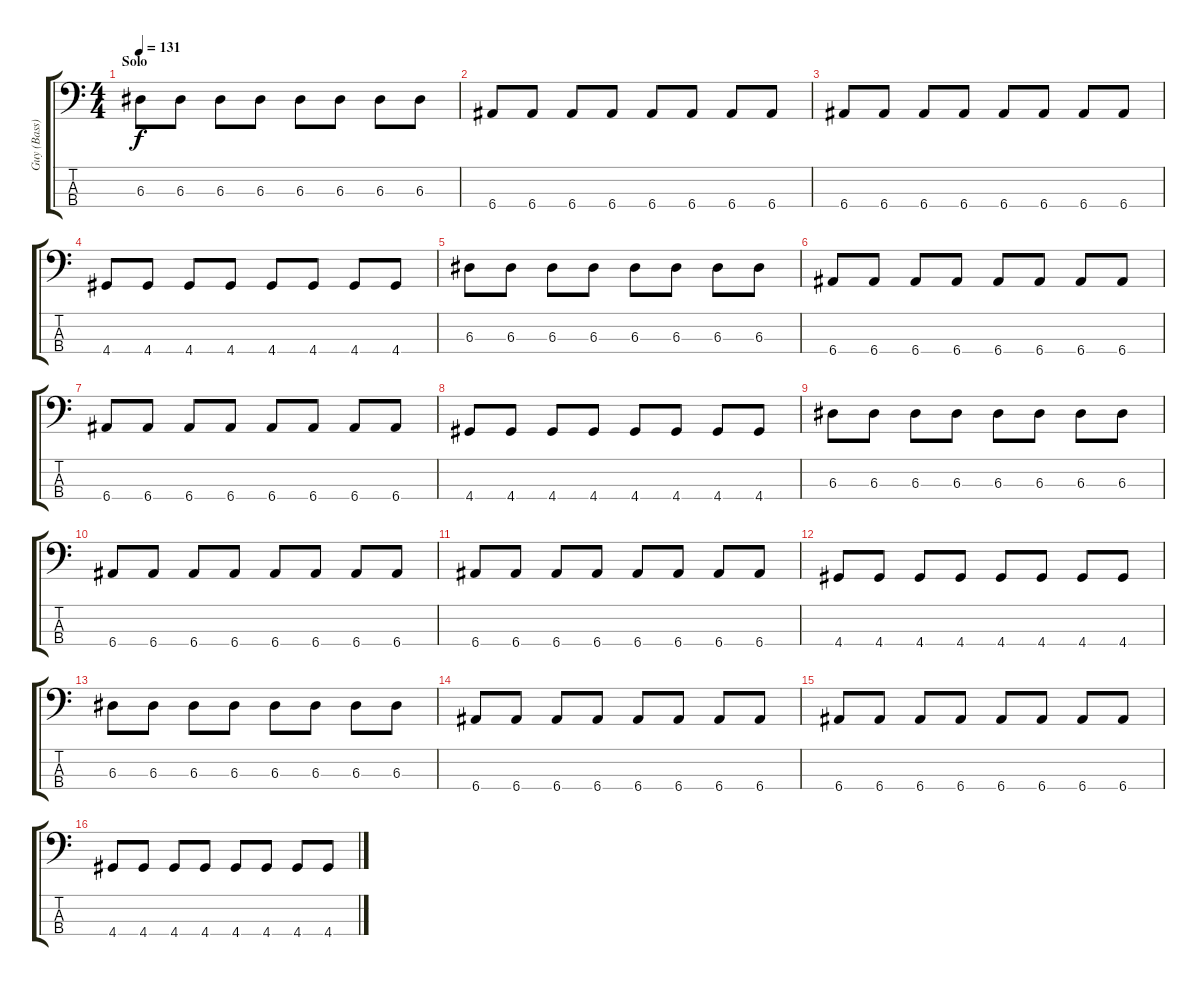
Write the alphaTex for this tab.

\track ("Guy (Bass)" "Guy (Bass)") {instrument electricbassfinger}
\staff {score tabs}
\tuning (G2 D2 A1 E1) {hide}
\ts (4 4)
\section ("" "Solo")
\tempo 131
\clef f4
\ks c
6.3.8{dy f} 6.3.8 6.3.8 6.3.8 6.3.8 6.3.8 6.3.8 6.3.8 |
6.4.8 6.4.8 6.4.8 6.4.8 6.4.8 6.4.8 6.4.8 6.4.8 |
6.4.8 6.4.8 6.4.8 6.4.8 6.4.8 6.4.8 6.4.8 6.4.8 |
4.4.8 4.4.8 4.4.8 4.4.8 4.4.8 4.4.8 4.4.8 4.4.8 |
6.3.8 6.3.8 6.3.8 6.3.8 6.3.8 6.3.8 6.3.8 6.3.8 |
6.4.8 6.4.8 6.4.8 6.4.8 6.4.8 6.4.8 6.4.8 6.4.8 |
6.4.8 6.4.8 6.4.8 6.4.8 6.4.8 6.4.8 6.4.8 6.4.8 |
4.4.8 4.4.8 4.4.8 4.4.8 4.4.8 4.4.8 4.4.8 4.4.8 |
6.3.8 6.3.8 6.3.8 6.3.8 6.3.8 6.3.8 6.3.8 6.3.8 |
6.4.8 6.4.8 6.4.8 6.4.8 6.4.8 6.4.8 6.4.8 6.4.8 |
6.4.8 6.4.8 6.4.8 6.4.8 6.4.8 6.4.8 6.4.8 6.4.8 |
4.4.8 4.4.8 4.4.8 4.4.8 4.4.8 4.4.8 4.4.8 4.4.8 |
6.3.8 6.3.8 6.3.8 6.3.8 6.3.8 6.3.8 6.3.8 6.3.8 |
6.4.8 6.4.8 6.4.8 6.4.8 6.4.8 6.4.8 6.4.8 6.4.8 |
6.4.8 6.4.8 6.4.8 6.4.8 6.4.8 6.4.8 6.4.8 6.4.8 |
4.4.8 4.4.8 4.4.8 4.4.8 4.4.8 4.4.8 4.4.8 4.4.8
